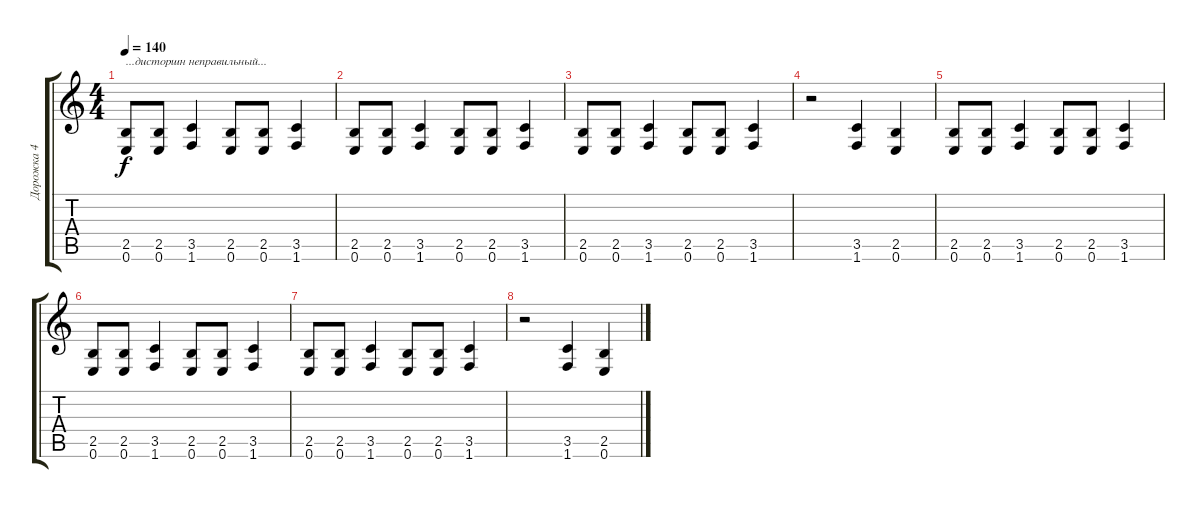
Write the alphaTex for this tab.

\track ("Дорожка 4" "Дорожка 4") {instrument distortionguitar}
\staff {score tabs}
\tuning (E4 B3 G3 D3 A2 E2) {hide}
\ts (4 4)
\tempo 140
\clef g2
\ks c
(2.5 0.6).8{txt "...дисторшн неправильный..." dy f} (2.5 0.6).8 (3.5 1.6).4 (2.5 0.6).8 (2.5 0.6).8 (3.5 1.6).4 |
(2.5 0.6).8 (2.5 0.6).8 (3.5 1.6).4 (2.5 0.6).8 (2.5 0.6).8 (3.5 1.6).4 |
(2.5 0.6).8 (2.5 0.6).8 (3.5 1.6).4 (2.5 0.6).8 (2.5 0.6).8 (3.5 1.6).4 |
r.2 (3.5 1.6).4 (2.5 0.6).4 |
(2.5 0.6).8 (2.5 0.6).8 (3.5 1.6).4 (2.5 0.6).8 (2.5 0.6).8 (3.5 1.6).4 |
(2.5 0.6).8 (2.5 0.6).8 (3.5 1.6).4 (2.5 0.6).8 (2.5 0.6).8 (3.5 1.6).4 |
(2.5 0.6).8 (2.5 0.6).8 (3.5 1.6).4 (2.5 0.6).8 (2.5 0.6).8 (3.5 1.6).4 |
r.2 (3.5 1.6).4 (2.5 0.6).4
